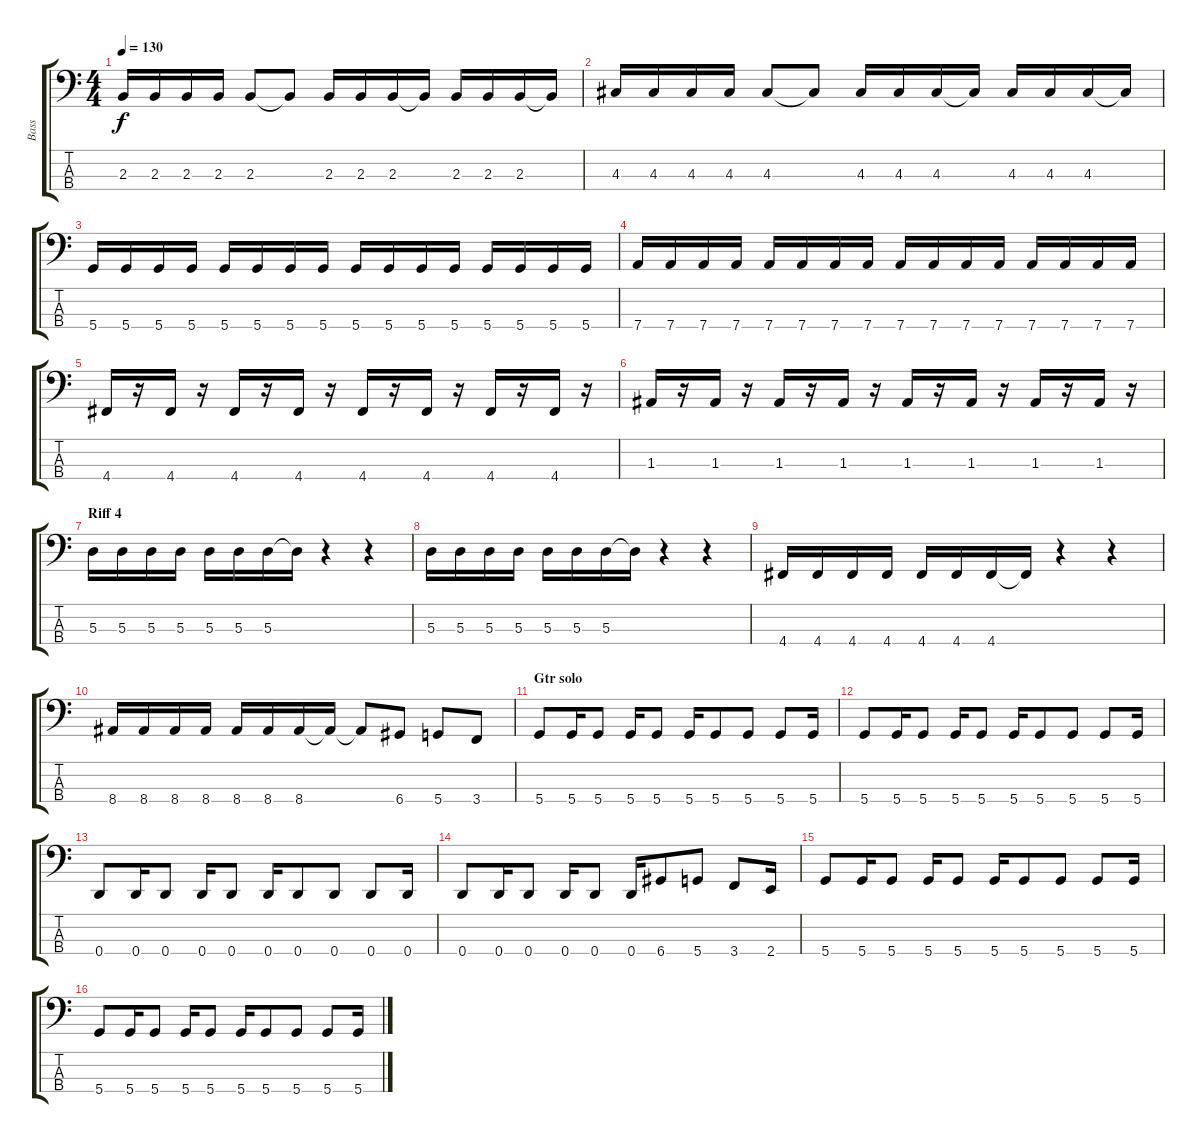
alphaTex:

\track ("Bass" "Bass") {instrument electricbassfinger}
\staff {score tabs}
\tuning (G2 D2 A1 D1) {hide}
\ts (4 4)
\tempo 130
\clef f4
\ks c
2.3.16{dy f} 2.3.16 2.3.16 2.3.16 2.3.8 2.3{t}.8 2.3.16 2.3.16 2.3.16 2.3{t}.16 2.3.16 2.3.16 2.3.16 2.3{t}.16 |
4.3.16 4.3.16 4.3.16 4.3.16 4.3.8 4.3{t}.8 4.3.16 4.3.16 4.3.16 4.3{t}.16 4.3.16 4.3.16 4.3.16 4.3{t}.16 |
5.4.16 5.4.16 5.4.16 5.4.16 5.4.16 5.4.16 5.4.16 5.4.16 5.4.16 5.4.16 5.4.16 5.4.16 5.4.16 5.4.16 5.4.16 5.4.16 |
7.4.16 7.4.16 7.4.16 7.4.16 7.4.16 7.4.16 7.4.16 7.4.16 7.4.16 7.4.16 7.4.16 7.4.16 7.4.16 7.4.16 7.4.16 7.4.16 |
4.4.16 r.16 4.4.16 r.16 4.4.16 r.16 4.4.16 r.16 4.4.16 r.16 4.4.16 r.16 4.4.16 r.16 4.4.16 r.16 |
1.3.16 r.16 1.3.16 r.16 1.3.16 r.16 1.3.16 r.16 1.3.16 r.16 1.3.16 r.16 1.3.16 r.16 1.3.16 r.16 |
\section ("" "Riff 4")
5.3.16 5.3.16 5.3.16 5.3.16 5.3.16 5.3.16 5.3.16 5.3{t}.16 r.4 r.4 |
5.3.16 5.3.16 5.3.16 5.3.16 5.3.16 5.3.16 5.3.16 5.3{t}.16 r.4 r.4 |
4.4.16 4.4.16 4.4.16 4.4.16 4.4.16 4.4.16 4.4.16 4.4{t}.16 r.4 r.4 |
8.4.16 8.4.16 8.4.16 8.4.16 8.4.16 8.4.16 8.4.16 8.4{t}.16 8.4{t}.8 6.4.8 5.4.8 3.4.8 |
\section ("" "Gtr solo")
5.4.8 5.4.16 5.4.8 5.4.16 5.4.8 5.4.16 5.4.8 5.4.8 5.4.8 5.4.16 |
5.4.8 5.4.16 5.4.8 5.4.16 5.4.8 5.4.16 5.4.8 5.4.8 5.4.8 5.4.16 |
0.4.8 0.4.16 0.4.8 0.4.16 0.4.8 0.4.16 0.4.8 0.4.8 0.4.8 0.4.16 |
0.4.8 0.4.16 0.4.8 0.4.16 0.4.8 0.4.16 6.4.8 5.4.8 3.4.8 2.4.16 |
5.4.8 5.4.16 5.4.8 5.4.16 5.4.8 5.4.16 5.4.8 5.4.8 5.4.8 5.4.16 |
5.4.8 5.4.16 5.4.8 5.4.16 5.4.8 5.4.16 5.4.8 5.4.8 5.4.8 5.4.16
